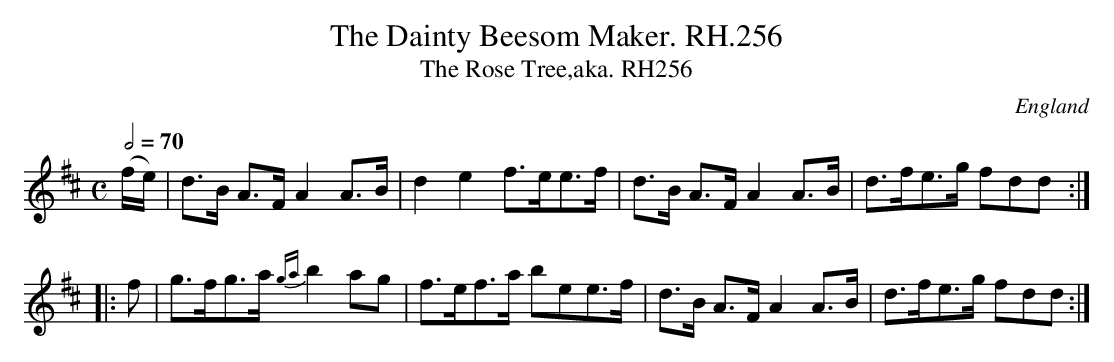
X:1
T:Dainty Beesom Maker. RH.256, The
T:Rose Tree,aka. RH256, The
O:England
M:C
L:1/8
Q:2/4=70
K:D
(f/e/)|d>B A>F A2A>B|d2e2 f>ee>f|\
d>B A>F A2A>B|d>fe>g fdd:|
|:f|g>fg>a {ga}b2ag|f>ef>a bee>f|\
d>B A>F A2A>B|d>fe>g fdd:|
